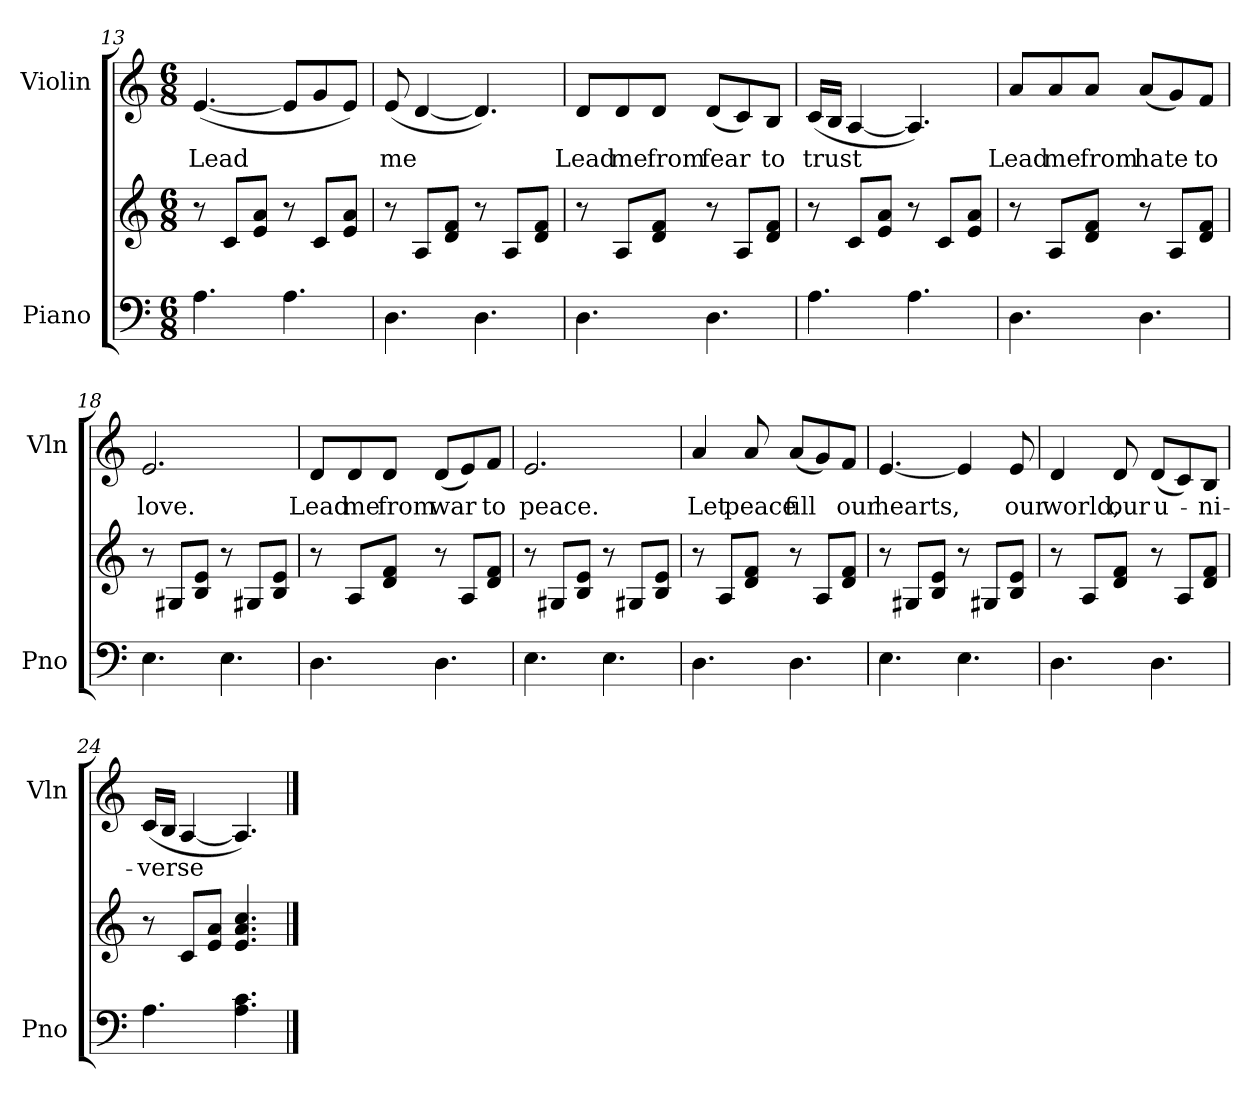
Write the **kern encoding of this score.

**kern	**kern	**kern	**text
*part2	*part2	*part1	*part1
*staff3	*staff2	*staff1	*staff1
*I"Piano	*	*I"Violin	*
*I'Pno	*	*I'Vln	*
!!LO:PB:g=z
*clefF4	*clefG2	*clefG2	*
*k[]	*k[]	*k[]	*
*M6/8	*M6/8	*M6/8	*
=13	=13	=13	=13
!	!	!	!LO:LY:b
4.A\	8r	([4.e/	Lead
.	8c/L	.	.
.	8e/ 8a/J	.	.
4.A\	8r	8e/L]	.
.	8c/L	8g/	.
.	8e/ 8a/J	8e/J)	.
=14	=14	=14	=14
!	!	!	!LO:LY:b
4.D\	8r	(8e/	me
.	8A/L	[4d/	.
.	8d/ 8f/J	.	.
4.D\	8r	4.d/])	.
.	8A/L	.	.
.	8d/ 8f/J	.	.
=15	=15	=15	=15
!	!	!	!LO:LY:b
4.D\	8r	8d/L	Lead
!	!	!	!LO:LY:b
.	8A/L	8d/	me
!	!	!	!LO:LY:b
.	8d/ 8f/J	8d/J	from
!	!	!	!LO:LY:b
4.D\	8r	(8d/L	fear
.	8A/L	8c/)	.
!	!	!	!LO:LY:b
.	8d/ 8f/J	8B/J	to
=16	=16	=16	=16
!	!	!	!LO:LY:b
4.A\	8r	(16c/LL	trust
.	.	16B/JJ	.
.	8c/L	[4A/	.
.	8e/ 8a/J	.	.
4.A\	8r	4.A/])	.
.	8c/L	.	.
.	8e/ 8a/J	.	.
!!LO:LB:g=z
=17	=17	=17	=17
!	!	!	!LO:LY:b
4.D\	8r	8a/L	Lead
!	!	!	!LO:LY:b
.	8A/L	8a/	me
!	!	!	!LO:LY:b
.	8d/ 8f/J	8a/J	from
!	!	!	!LO:LY:b
4.D\	8r	(8a/L	hate
.	8A/L	8g/)	.
!	!	!	!LO:LY:b
.	8d/ 8f/J	8f/J	to
=18	=18	=18	=18
!	!	!	!LO:LY:b
4.E\	8r	2.e/	love.
.	8G#X/L	.	.
.	8B/ 8e/J	.	.
4.E\	8r	.	.
.	8G#X/L	.	.
.	8B/ 8e/J	.	.
=19	=19	=19	=19
!	!	!	!LO:LY:b
4.D\	8r	8d/L	Lead
!	!	!	!LO:LY:b
.	8A/L	8d/	me
!	!	!	!LO:LY:b
.	8d/ 8f/J	8d/J	from
!	!	!	!LO:LY:b
4.D\	8r	(8d/L	war
.	8A/L	8e/)	.
!	!	!	!LO:LY:b
.	8d/ 8f/J	8f/J	to
=20	=20	=20	=20
!	!	!	!LO:LY:b
4.E\	8r	2.e/	peace.
.	8G#X/L	.	.
.	8B/ 8e/J	.	.
4.E\	8r	.	.
.	8G#X/L	.	.
.	8B/ 8e/J	.	.
!!LO:LB:g=z
=21	=21	=21	=21
!	!	!	!LO:LY:b
4.D\	8r	4a/	Let
.	8A/L	.	.
!	!	!	!LO:LY:b
.	8d/ 8f/J	8a/	peace
!	!	!	!LO:LY:b
4.D\	8r	(8a/L	fill
.	8A/L	8g/)	.
!	!	!	!LO:LY:b
.	8d/ 8f/J	8f/J	our
=22	=22	=22	=22
!	!	!	!LO:LY:b
4.E\	8r	[4.e/	hearts,
.	8G#X/L	.	.
.	8B/ 8e/J	.	.
4.E\	8r	4e/]	.
.	8G#X/L	.	.
!	!	!	!LO:LY:b
.	8B/ 8e/J	8e/	our
=23	=23	=23	=23
!	!	!	!LO:LY:b
4.D\	8r	4d/	world,
.	8A/L	.	.
!	!	!	!LO:LY:b
.	8d/ 8f/J	8d/	our
!	!	!	!LO:LY:b
4.D\	8r	(8d/L	u-
.	8A/L	8c/)	.
!	!	!	!LO:LY:b
.	8d/ 8f/J	8B/J	-ni-
=24	=24	=24	=24
!	!	!	!LO:LY:b
4.A\	8r	(16c/LL	verse
.	.	16B/JJ	.
.	8c/L	[4A/	.
.	8e/ 8a/J	.	.
4.A\ 4.c\	4.e/ 4.a/ 4.cc/	4.A/])	.
==	==	==	==
*-	*-	*-	*-
